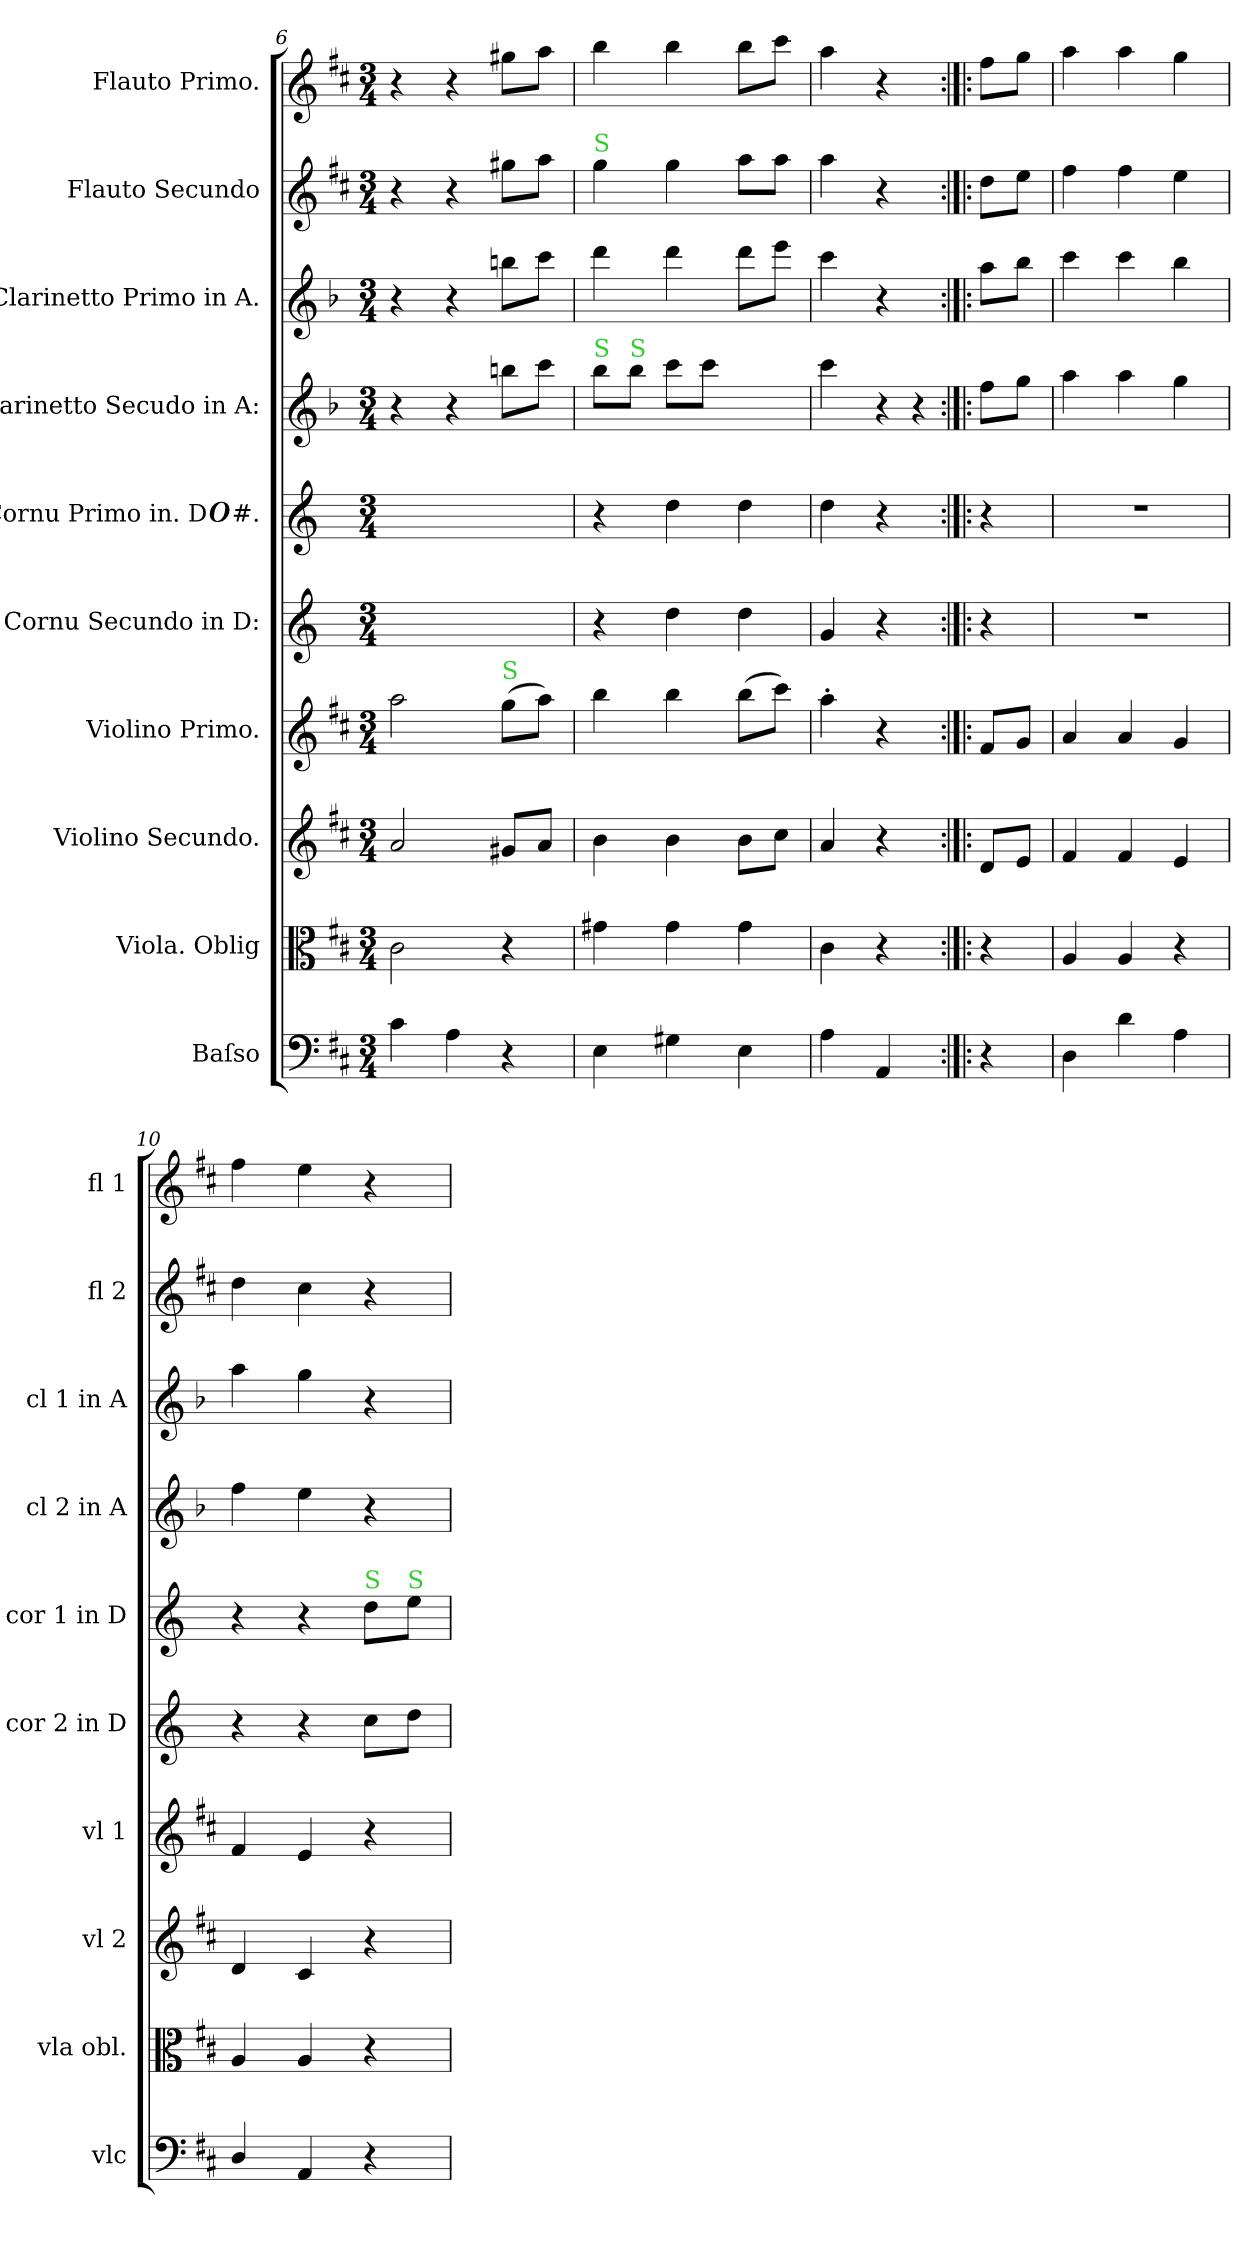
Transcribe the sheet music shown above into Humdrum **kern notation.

**kern	**dynam	**kern	**kern	**dynam	**kern	**dynam	**kern	**kern	**kern	**dynam	**kern	**kern	**kern	**dynam
*part10	*part10	*part9	*part8	*part8	*part7	*part7	*part6	*part5	*part4	*part4	*part3	*part2	*part1	*part1
*staff10	*staff10	*staff9	*staff8	*staff8	*staff7	*staff7	*staff6	*staff5	*staff4	*staff4	*staff3	*staff2	*staff1	*staff1
*I"Baſso	*	*I"Viola. Oblig	*I"Violino Secundo.	*	*I"Violino Primo.	*	*I"Cornu Secundo in D:	*I"Cornu Primo in. D##.	*I"Clarinetto Secudo in A:	*	*I"Clarinetto Primo in A.	*I"Flauto Secundo	*I"Flauto Primo.	*
*I'vlc	*	*I'vla obl.	*I'vl 2	*	*I'vl 1	*	*I'cor 2 in D	*I'cor 1 in D	*I'cl 2 in A	*	*I'cl 1 in A	*I'fl 2	*I'fl 1	*
*clefF4	*	*clefC3	*clefG2	*	*clefG2	*	*clefG2	*clefG2	*clefG2	*	*clefG2	*clefG2	*clefG2	*
*	*	*	*	*	*	*	*ITrd-1c-2	*ITrd-1c-2	*ITrd2c3	*	*ITrd2c3	*	*	*
*k[f#c#]	*	*k[f#c#]	*k[f#c#]	*	*k[f#c#]	*	*k[f#c#]	*k[f#c#]	*k[f#c#]	*	*k[f#c#]	*k[f#c#]	*k[f#c#]	*
*D:	*	*D:	*D:	*	*D:	*	*D:	*D:	*D:	*	*D:	*D:	*D:	*
*M3/4	*	*M3/4	*M3/4	*	*M3/4	*	*M3/4	*M3/4	*M3/4	*	*M3/4	*M3/4	*M3/4	*
=6	=6	=6	=6	=6	=6	=6	=6	=6	=6	=6	=6	=6	=6	=6
4c#\	.	2c#\	2a/	.	2aa\	.	2.ryy	2.ryy	4r	.	4r	4r	4r	.
4A\	.	.	.	.	.	.	.	.	4r	.	4r	4r	4r	.
!	!	!	!	!	!LO:TX:a:color=limegreen:t=S	!	!	!	!	!	!	!	!	!
!	!	!	!	!	!	!LO:DY:b	!	!	!	!LO:DY:b	!	!	!	!
4r	.	4r	8g#X/L	.	(8gg\L	for	.	.	8gg#X\L	for.	8gg#X\L	8gg#X\L	8gg#X\L	.
.	.	.	8a/J	.	8aa\J)	.	.	.	8aa\J	.	8aa\J	8aa\J	8aa\J	.
=7	=7	=7	=7	=7	=7	=7	=7	=7	=7	=7	=7	=7	=7	=7
!	!	!	!	!	!	!	!	!	!	!	!	!LO:TX:a:color=limegreen:t=S	!	!
!	!	!	!	!	!	!	!	!	!LO:TX:a:color=limegreen:t=S	!	!	!	!	!
4E\	.	4g#X\	4b\	.	4bb\	.	4r	4r	8gg\L	.	4bb\	4gg\	4bb\	.
!	!	!	!	!	!	!	!	!	!LO:TX:a:color=limegreen:t=S	!	!	!	!	!
.	.	.	.	.	.	.	.	.	8gg\J	.	.	.	.	.
4G#X\	.	4g#\	4b\	.	4bb\	.	4ee\	4ee\	8aa\L	.	4bb\	4gg\	4bb\	.
.	.	.	.	.	.	.	.	.	8aa\J	.	.	.	.	.
4E\	.	4g#\	8b\L	.	(8bb\L	.	4ee\	4ee\	4ryy	.	8bb\L	8aa\L	8bb\L	.
.	.	.	8cc#\J	.	8ccc#\J)	.	.	.	.	.	8ccc#\J	8aa\J	8ccc#\J	.
=8	=8	=8	=8	=8	=8	=8	=8	=8	=8	=8	=8	=8	=8	=8
4A\	.	4c#\	4a/	.	4aa'\	.	4a/	4ee\	4aa\	.	4aa\	4aa\	4aa\	.
!	!	!	!	!	!	!	!	!	!LO:N:vis=4	!	!	!	!	!
4AA/	.	4r	4r	.	4r	.	4r	4r	8r	.	4r	4r	4r	.
!	!	!	!	!	!	!	!	!	!LO:N:vis=4	!	!	!	!	!
.	.	.	.	.	.	.	.	.	8r	.	.	.	.	.
=:|!|:	=:|!|:	=:|!|:	=:|!|:	=:|!|:	=:|!|:	=:|!|:	=:|!|:	=:|!|:	=:|!|:	=:|!|:	=:|!|:	=:|!|:	=:|!|:	=:|!|:
!	!	!	!	!LO:DY:b	!	!LO:DY:b	!	!	!	!LO:DY:b	!	!	!	!LO:DY:b
4r	.	4r	8d/L	pia	8f#/L	pia	4r	4r	8dd\L	p&colon;	8ff#\L	8dd\L	8ff#\L	pia
.	.	.	8e/J	.	8g/J	.	.	.	8ee\J	.	8gg\J	8ee\J	8gg\J	.
=9	=9	=9	=9	=9	=9	=9	=9	=9	=9	=9	=9	=9	=9	=9
!	!LO:DY:b	!	!	!	!	!	!	!	!	!	!	!	!	!
4D\	pia	4A/	4f#/	.	4a/	.	2.r	2.r	4ff#\	.	4aa\	4ff#\	4aa\	.
4d\	.	4A/	4f#/	.	4a/	.	.	.	4ff#\	.	4aa\	4ff#\	4aa\	.
4A\	.	4r	4e/	.	4g/	.	.	.	4ee\	.	4gg\	4ee\	4gg\	.
=10	=10	=10	=10	=10	=10	=10	=10	=10	=10	=10	=10	=10	=10	=10
4D/	.	4A/	4d/	.	4f#/	.	4r	4r	4dd\	.	4ff#\	4dd\	4ff#\	.
4AA/	.	4A/	4c#/	.	4e/	.	4r	4r	4cc#\	.	4ee\	4cc#\	4ee\	.
!	!	!	!	!	!	!	!	!LO:TX:a:color=limegreen:t=S	!	!	!	!	!	!
4r	.	4r	4r	.	4r	.	8dd\L	8ee\L	4r	.	4r	4r	4r	.
!	!	!	!	!	!	!	!	!LO:TX:a:color=limegreen:t=S	!	!	!	!	!	!
.	.	.	.	.	.	.	8ee\J	8ff#\J	.	.	.	.	.	.
=	=	=	=	=	=	=	=	=	=	=	=	=	=	=
*-	*-	*-	*-	*-	*-	*-	*-	*-	*-	*-	*-	*-	*-	*-
